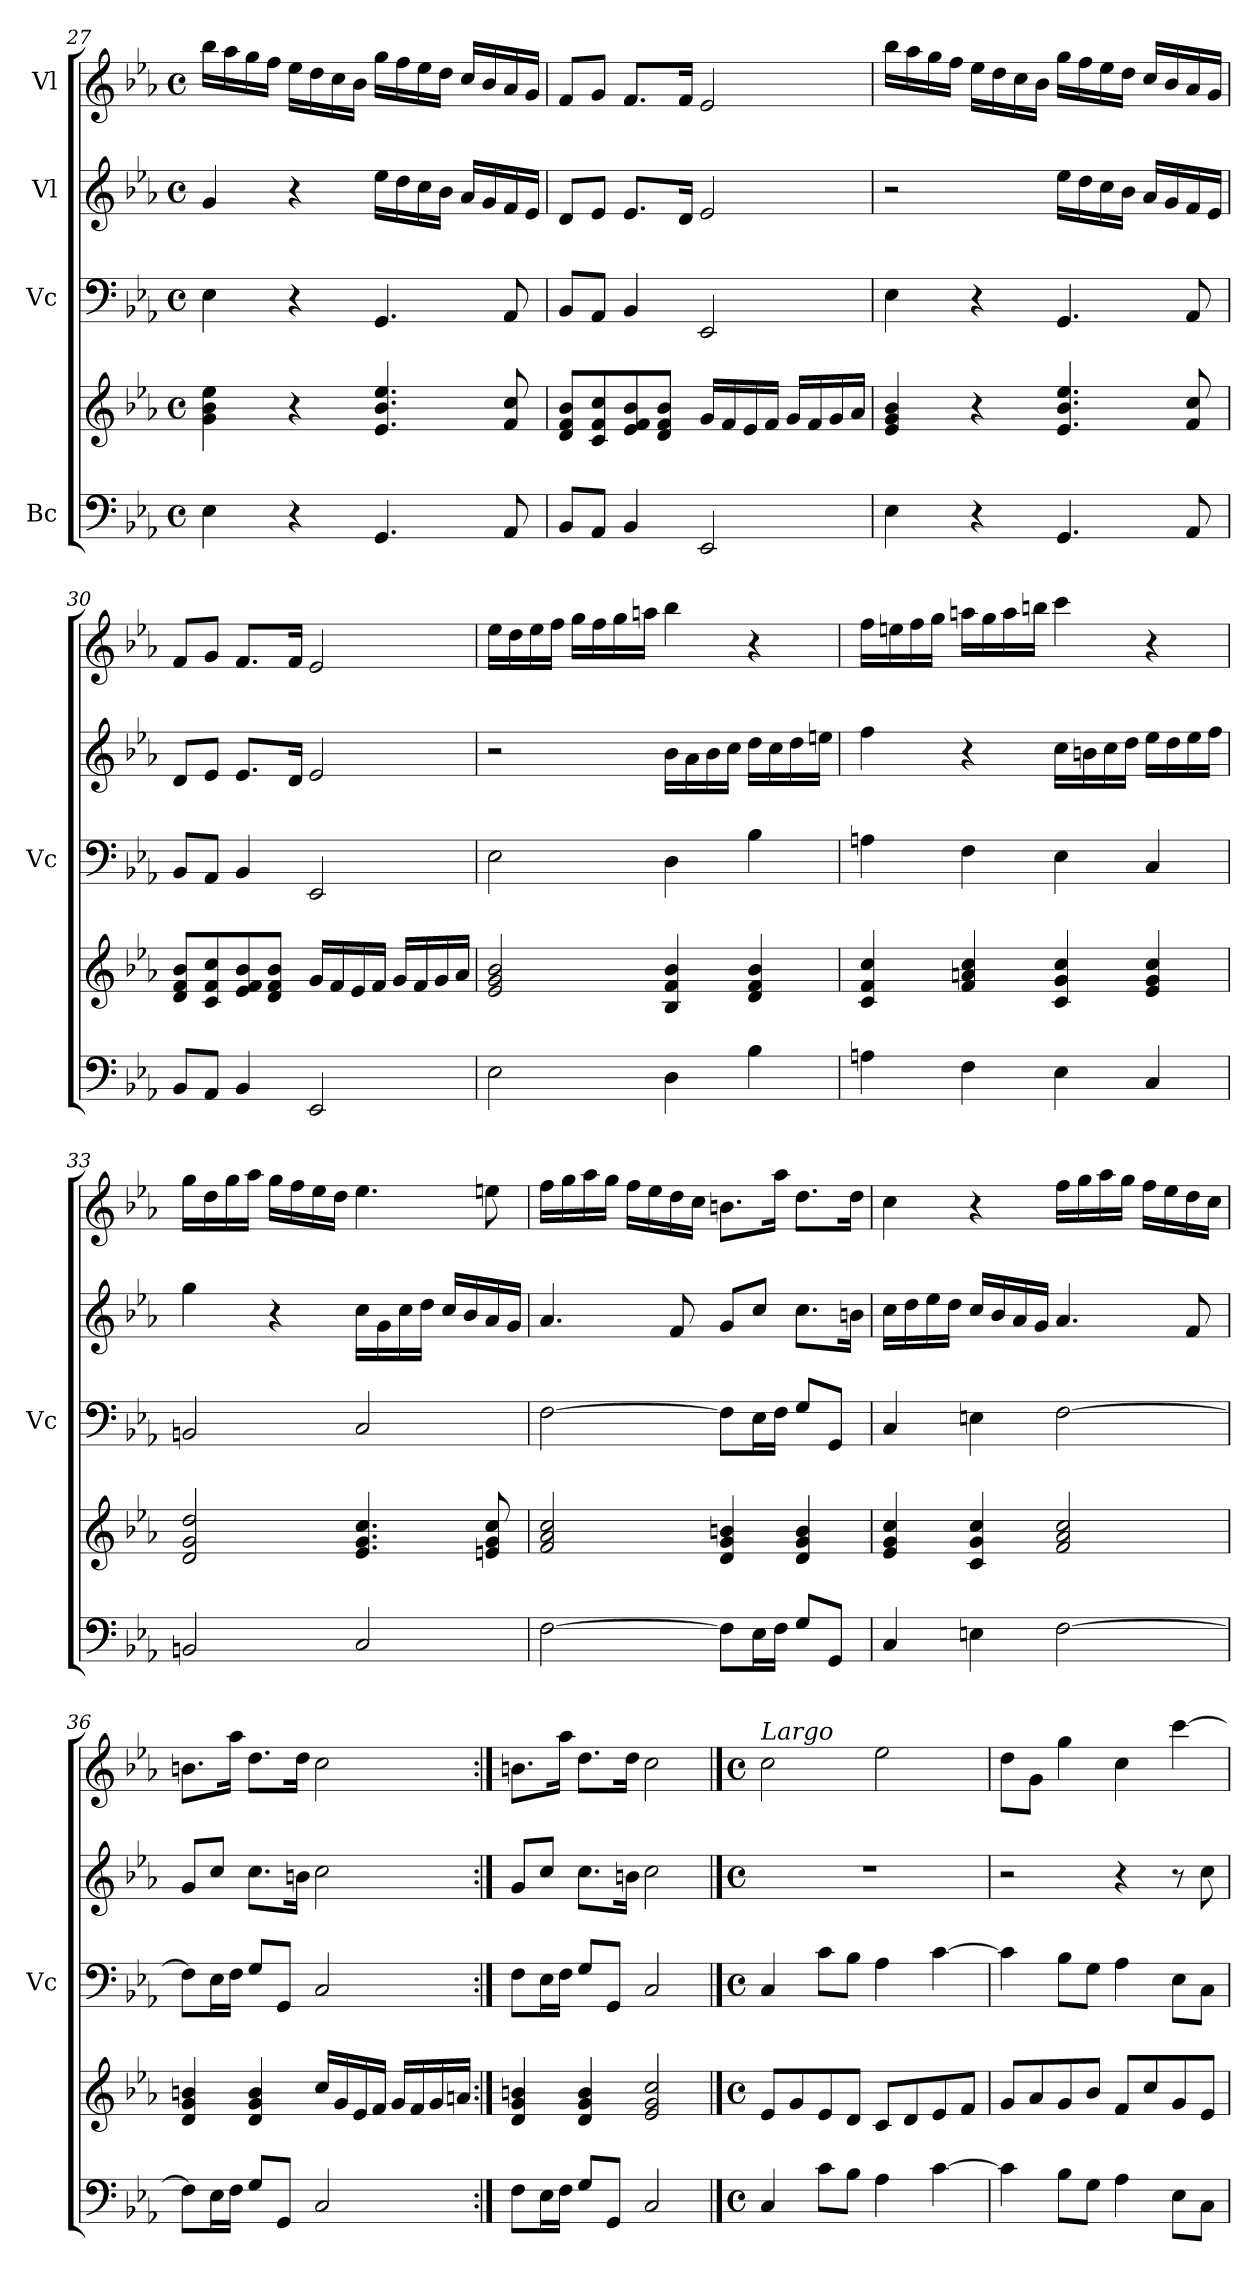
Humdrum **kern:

**kern	**kern	**kern	**kern	**kern
*part4	*part4	*part3	*part2	*part1
*staff5	*staff4	*staff3	*staff2	*staff1
*I"Bc	*	*I"Vc	*I"Vl	*I"Vl
*	*	*I'Vc	*	*
!!LO:PB:g=z
*clefF4	*clefG2	*clefF4	*clefG2	*clefG2
*k[b-e-a-]	*k[b-e-a-]	*k[b-e-a-]	*k[b-e-a-]	*k[b-e-a-]
*M4/4	*M4/4	*M4/4	*M4/4	*M4/4
*met(c)	*met(c)	*met(c)	*met(c)	*met(c)
=27	=27	=27	=27	=27
4E-\	4g\ 4b-\ 4ee-\	4E-\	4g/	16bb-\LL
.	.	.	.	16aa-\
.	.	.	.	16gg\
.	.	.	.	16ff\JJ
4r	4r	4r	4r	16ee-\LL
.	.	.	.	16dd\
.	.	.	.	16cc\
.	.	.	.	16b-\JJ
4.GG/	4.e-/ 4.b-/ 4.ee-/	4.GG/	16ee-\LL	16gg\LL
.	.	.	16dd\	16ff\
.	.	.	16cc\	16ee-\
.	.	.	16b-\JJ	16dd\JJ
.	.	.	16a-/LL	16cc/LL
.	.	.	16g/	16b-/
8AA-/	8f/ 8cc/	8AA-/	16f/	16a-/
.	.	.	16e-/JJ	16g/JJ
=28	=28	=28	=28	=28
8BB-/L	8d/ 8f/ 8b-/L	8BB-/L	8d/L	8f/L
8AA-/J	8c/ 8f/ 8cc/	8AA-/J	8e-/J	8g/J
4BB-/	8e-/ 8f/ 8b-/	4BB-/	8.e-/L	8.f/L
.	8d/ 8f/ 8b-/J	.	.	.
.	.	.	16d/Jk	16f/Jk
2EE-/	16g/LL	2EE-/	2e-/	2e-/
.	16f/	.	.	.
.	16e-/	.	.	.
.	16f/JJ	.	.	.
.	16g/LL	.	.	.
.	16f/	.	.	.
.	16g/	.	.	.
.	16a-/JJ	.	.	.
=29	=29	=29	=29	=29
4E-\	4e-/ 4g/ 4b-/	4E-\	2r	16bb-\LL
.	.	.	.	16aa-\
.	.	.	.	16gg\
.	.	.	.	16ff\JJ
4r	4r	4r	.	16ee-\LL
.	.	.	.	16dd\
.	.	.	.	16cc\
.	.	.	.	16b-\JJ
4.GG/	4.e-/ 4.b-/ 4.ee-/	4.GG/	16ee-\LL	16gg\LL
.	.	.	16dd\	16ff\
.	.	.	16cc\	16ee-\
.	.	.	16b-\JJ	16dd\JJ
.	.	.	16a-/LL	16cc/LL
.	.	.	16g/	16b-/
8AA-/	8f/ 8cc/	8AA-/	16f/	16a-/
.	.	.	16e-/JJ	16g/JJ
=30	=30	=30	=30	=30
8BB-/L	8d/ 8f/ 8b-/L	8BB-/L	8d/L	8f/L
8AA-/J	8c/ 8f/ 8cc/	8AA-/J	8e-/J	8g/J
4BB-/	8e-/ 8f/ 8b-/	4BB-/	8.e-/L	8.f/L
.	8d/ 8f/ 8b-/J	.	.	.
.	.	.	16d/Jk	16f/Jk
2EE-/	16g/LL	2EE-/	2e-/	2e-/
.	16f/	.	.	.
.	16e-/	.	.	.
.	16f/JJ	.	.	.
.	16g/LL	.	.	.
.	16f/	.	.	.
.	16g/	.	.	.
.	16a-/JJ	.	.	.
!!LO:LB:g=z
=31	=31	=31	=31	=31
2E-\	2e-/ 2g/ 2b-/	2E-\	2r	16ee-\LL
.	.	.	.	16dd\
.	.	.	.	16ee-\
.	.	.	.	16ff\JJ
.	.	.	.	16gg\LL
.	.	.	.	16ff\
.	.	.	.	16gg\
.	.	.	.	16aan\JJ
4D\	4B-/ 4f/ 4b-/	4D\	16b-\LL	4bb-\
.	.	.	16a-\	.
.	.	.	16b-\	.
.	.	.	16cc\JJ	.
4B-\	4d/ 4f/ 4b-/	4B-\	16dd\LL	4r
.	.	.	16cc\	.
.	.	.	16dd\	.
.	.	.	16een\JJ	.
=32	=32	=32	=32	=32
4An\	4c/ 4f/ 4cc/	4An\	4ff\	16ff\LL
.	.	.	.	16een\
.	.	.	.	16ff\
.	.	.	.	16gg\JJ
4F\	4f/ 4an/ 4cc/	4F\	4r	16aan\LL
.	.	.	.	16gg\
.	.	.	.	16aa\
.	.	.	.	16bbn\JJ
4E-\	4c/ 4g/ 4cc/	4E-\	16cc\LL	4ccc\
.	.	.	16bn\	.
.	.	.	16cc\	.
.	.	.	16dd\JJ	.
4C/	4e-/ 4g/ 4cc/	4C/	16ee-\LL	4r
.	.	.	16dd\	.
.	.	.	16ee-\	.
.	.	.	16ff\JJ	.
=33	=33	=33	=33	=33
2BBn/	2d/ 2g/ 2dd/	2BBn/	4gg\	16gg\LL
.	.	.	.	16dd\
.	.	.	.	16gg\
.	.	.	.	16aa-\JJ
.	.	.	4r	16gg\LL
.	.	.	.	16ff\
.	.	.	.	16ee-\
.	.	.	.	16dd\JJ
2C/	4.e-/ 4.g/ 4.cc/	2C/	16cc\LL	4.ee-\
.	.	.	16g\	.
.	.	.	16cc\	.
.	.	.	16dd\JJ	.
.	.	.	16cc/LL	.
.	.	.	16b-/	.
.	8en/ 8g/ 8cc/	.	16a-/	8een\
.	.	.	16g/JJ	.
!!LO:LB:g=z
=34	=34	=34	=34	=34
[2F\	2f/ 2a-/ 2cc/	[2F\	4.a-/	16ff\LL
.	.	.	.	16gg\
.	.	.	.	16aa-\
.	.	.	.	16gg\JJ
.	.	.	.	16ff\LL
.	.	.	.	16ee-\
.	.	.	8f/	16dd\
.	.	.	.	16cc\JJ
8F\L]	4d/ 4g/ 4bn/	8F\L]	8g/L	8.bn\L
16E-\L	.	16E-\L	8cc/J	.
16F\JJ	.	16F\JJ	.	16aa-\Jk
8G/L	4d/ 4g/ 4b/	8G/L	8.cc\L	8.dd\L
8GG/J	.	8GG/J	.	.
.	.	.	16bn\Jk	16dd\Jk
=35	=35	=35	=35	=35
4C/	4e-/ 4g/ 4cc/	4C/	16cc\LL	4cc\
.	.	.	16dd\	.
.	.	.	16ee-\	.
.	.	.	16dd\JJ	.
4En\	4c/ 4g/ 4cc/	4En\	16cc/LL	4r
.	.	.	16b-/	.
.	.	.	16a-/	.
.	.	.	16g/JJ	.
[2F\	2f/ 2a-/ 2cc/	[2F\	4.a-/	16ff\LL
.	.	.	.	16gg\
.	.	.	.	16aa-\
.	.	.	.	16gg\JJ
.	.	.	.	16ff\LL
.	.	.	.	16ee-\
.	.	.	8f/	16dd\
.	.	.	.	16cc\JJ
=36	=36	=36	=36	=36
8F\L]	4d/ 4g/ 4bn/	8F\L]	8g/L	8.bn\L
16E-\L	.	16E-\L	8cc/J	.
16F\JJ	.	16F\JJ	.	16aa-\Jk
8G/L	4d/ 4g/ 4b/	8G/L	8.cc\L	8.dd\L
8GG/J	.	8GG/J	.	.
.	.	.	16bn\Jk	16dd\Jk
2C/	16cc/LL	2C/	2cc\	2cc\
.	16g/	.	.	.
.	16e-/	.	.	.
.	16f/JJ	.	.	.
.	16g/LL	.	.	.
.	16f/	.	.	.
.	16g/	.	.	.
.	16an/JJ	.	.	.
=37:|!	=37:|!	=37:|!	=37:|!	=37:|!
8F\L	4d/ 4g/ 4bn/	8F\L	8g/L	8.bn\L
16E-\L	.	16E-\L	8cc/J	.
16F\JJ	.	16F\JJ	.	16aa-\Jk
8G/L	4d/ 4g/ 4b/	8G/L	8.cc\L	8.dd\L
8GG/J	.	8GG/J	.	.
.	.	.	16bn\Jk	16dd\Jk
2C/	2e-/ 2g/ 2cc/	2C/	2cc\	2cc\
!!LO:PB:g=z
==38	==38	==38	==38	==38
*M4/4	*M4/4	*M4/4	*M4/4	*M4/4
*met(c)	*met(c)	*met(c)	*met(c)	*met(c)
*	*	*	*	*MM60
!	!	!	!	!LO:TX:a:i:t=Largo
4C/	8e-/L	4C/	1r	2cc\
.	8g/	.	.	.
8c\L	8e-/	8c\L	.	.
8B-\J	8d/J	8B-\J	.	.
4A-\	8c/L	4A-\	.	2ee-\
.	8d/	.	.	.
[4c\	8e-/	[4c\	.	.
.	8f/J	.	.	.
=39	=39	=39	=39	=39
4c\]	8g/L	4c\]	2r	8dd\L
.	8a-/	.	.	8g\J
8B-\L	8g/	8B-\L	.	4gg\
8G\J	8b-/J	8G\J	.	.
4A-\	8f/L	4A-\	4r	4cc\
.	8cc/	.	.	.
8E-\L	8g/	8E-\L	8r	[4ccc\
8C\J	8e-/J	8C\J	8cc\	.
=	=	=	=	=
*-	*-	*-	*-	*-
